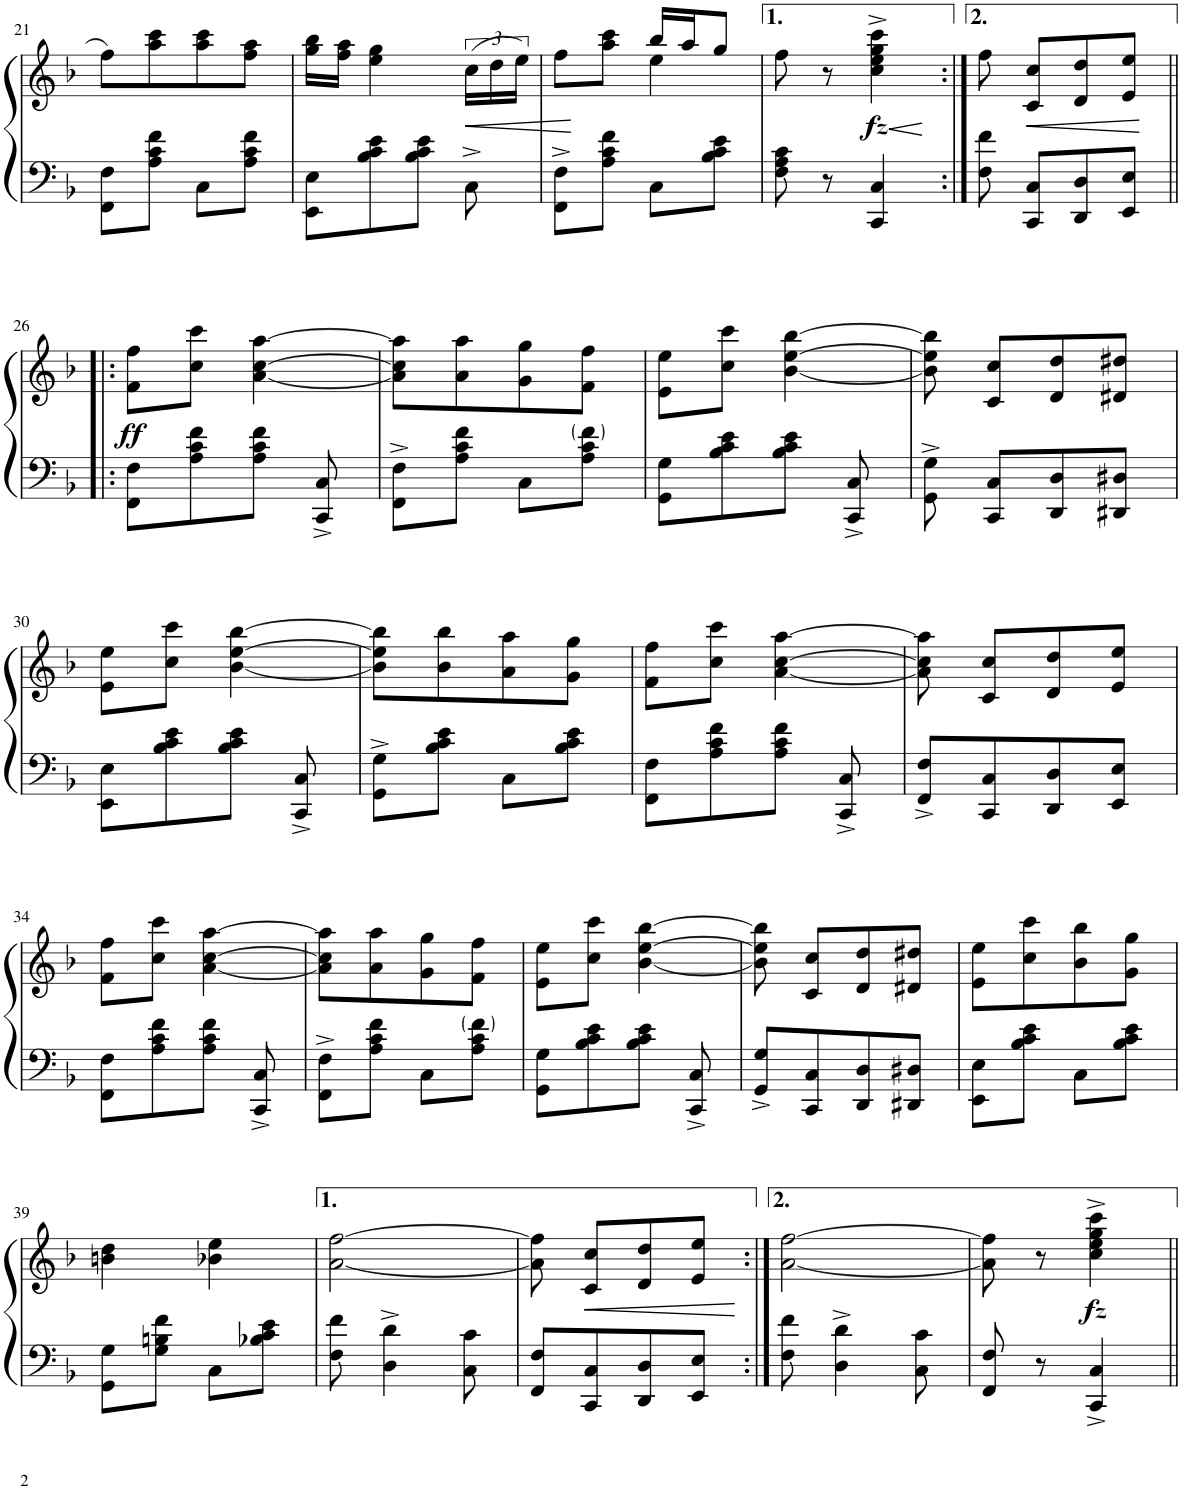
**kern	**kern	**dynam
*part1	*part1	*part1
*staff2	*staff1	*staff1/2
*I"Piano	*	*
*I'Pno.	*	*
!!LO:PB:g=z
*clefF4	*clefG2	*
*k[b-]	*k[b-]	*
*M2/4	*M2/4	*
=21	=21	=21
8FF\ 8F\L	8ff\L	.
8A\ 8c\ 8f\J	8aa\ 8ccc\	.
8C\L	8aa\ 8ccc\	.
8A\ 8c\ 8f\J	8ff\ 8aa\J	.
=22	=22	=22
8EE\ 8E\L	16gg\ 16bb-\LL	.
.	16ff\ 16aa\JJ	.
8B-\ 8c\ 8e\	4ee\ 4gg\	.
8B-\ 8c\ 8e\J	.	.
!	!	!LO:HP:b
8C^>\	(24cc\LL	<
.	24dd\	.
.	24ee\JJ)	.
.	.	[
=23	=23	=23
*	*^	*
8FF\^ 8F\^L	8ff\L	4ryy	.
8A\ 8c\ 8f\J	8aa\ 8ccc\J	.	.
8C\L	16bb-/LL	4ee\	.
.	16aa/J	.	.
8B-\ 8c\ 8e\J	8gg/J	.	.
*	*v	*v	*
=24	=24	=24
8F\ 8A\ 8c\	8ff\	.
8r	8r	.
!	!	!LO:HP:b
!	!	!LO:DY:n=1:b
4CC/ 4C/	4cc\^ 4ee\^ 4gg\^ 4ccc\^	< fz
.	.	[
=25:|!	=25:|!	=25:|!
8F\ 8f\	8ff\	.
!	!	!LO:HP:b
8CC/ 8C/L	8c/ 8cc/L	<
8DD/ 8D/	8d/ 8dd/	.
8EE/ 8E/J	8e/ 8ee/J	.
.	.	[
!!LO:LB:g=z
=26!|:	=26!|:	=26!|:
!	!	!LO:DY:b
8FF\ 8F\L	8f\ 8ff\L	ff
8A\ 8c\ 8f\	8cc\ 8ccc\J	.
8A\ 8c\ 8f\J	[4a\ [4cc\ [4aa\	.
8CC/^ 8C/^	.	.
=27	=27	=27
8FF\^ 8F\^L	8a\] 8cc\] 8aa\]L	.
8A\ 8c\ 8f\J	8a\ 8aa\	.
8C\L	8g\ 8gg\	.
8A\ 8c\ 8f\J	8f\ 8ff\J	.
=28	=28	=28
8GG\ 8G\L	8e\ 8ee\L	.
8B-\ 8c\ 8e\	8cc\ 8ccc\J	.
8B-\ 8c\ 8e\J	[4b-\ [4ee\ [4bb-\	.
8CC/^ 8C/^	.	.
=29	=29	=29
8GG\^ 8G\^	8b-\] 8ee\] 8bb-\]	.
8CC/ 8C/L	8c/ 8cc/L	.
8DD/ 8D/	8d/ 8dd/	.
8DD#X/ 8D#X/J	8d#X/ 8dd#X/J	.
!!LO:LB:g=z
=30	=30	=30
8EE\ 8E\L	8e\ 8ee\L	.
8B-\ 8c\ 8e\	8cc\ 8ccc\J	.
8B-\ 8c\ 8e\J	[4b-\ [4ee\ [4bb-\	.
8CC/^ 8C/^	.	.
=31	=31	=31
8GG\^ 8G\^L	8b-\] 8ee\] 8bb-\]L	.
8B-\ 8c\ 8e\J	8b-\ 8bb-\	.
8C\L	8a\ 8aa\	.
8B-\ 8c\ 8e\J	8g\ 8gg\J	.
=32	=32	=32
8FF\ 8F\L	8f\ 8ff\L	.
8A\ 8c\ 8f\	8cc\ 8ccc\J	.
8A\ 8c\ 8f\J	[4a\ [4cc\ [4aa\	.
8CC/^ 8C/^	.	.
=33	=33	=33
8FF/^ 8F/^L	8a\] 8cc\] 8aa\]	.
8CC/ 8C/	8c/ 8cc/L	.
8DD/ 8D/	8d/ 8dd/	.
8EE/ 8E/J	8e/ 8ee/J	.
!!LO:LB:g=z
=34	=34	=34
8FF\ 8F\L	8f\ 8ff\L	.
8A\ 8c\ 8f\	8cc\ 8ccc\J	.
8A\ 8c\ 8f\J	[4a\ [4cc\ [4aa\	.
8CC/^ 8C/^	.	.
=35	=35	=35
8FF\^ 8F\^L	8a\] 8cc\] 8aa\]L	.
8A\ 8c\ 8f\J	8a\ 8aa\	.
8C\L	8g\ 8gg\	.
8A\ 8c\ 8f\J	8f\ 8ff\J	.
=36	=36	=36
8GG\ 8G\L	8e\ 8ee\L	.
8B-\ 8c\ 8e\	8cc\ 8ccc\J	.
8B-\ 8c\ 8e\J	[4b-\ [4ee\ [4bb-\	.
8CC/^ 8C/^	.	.
=37	=37	=37
8GG/^ 8G/^L	8b-\] 8ee\] 8bb-\]	.
8CC/ 8C/	8c/ 8cc/L	.
8DD/ 8D/	8d/ 8dd/	.
8DD#X/ 8D#X/J	8d#X/ 8dd#X/J	.
=38	=38	=38
8EE\ 8E\L	8e\ 8ee\L	.
8B-\ 8c\ 8e\J	8cc\ 8ccc\	.
8C\L	8b-\ 8bb-\	.
8B-\ 8c\ 8e\J	8g\ 8gg\J	.
!!LO:LB:g=z
=39	=39	=39
8GG\ 8G\L	4bn\ 4dd\	.
8G\ 8Bn\ 8f\J	.	.
8C\L	4b-X\ 4ee\	.
8B-X\ 8c\ 8e\J	.	.
=40	=40	=40
8F\ 8f\	[2a\ [2ff\	.
4D\^ 4d\^	.	.
8C\ 8c\	.	.
=41	=41	=41
8FF/ 8F/L	8a\] 8ff\]	.
!	!	!LO:HP:b
8CC/ 8C/	8c/ 8cc/L	<
8DD/ 8D/	8d/ 8dd/	.
8EE/ 8E/J	8e/ 8ee/J	.
.	.	[
=42:|!	=42:|!	=42:|!
8F\ 8f\	[2a\ [2ff\	.
4D\^ 4d\^	.	.
8C\ 8c\	.	.
=43	=43	=43
8FF/ 8F/	8a\] 8ff\]	.
8r	8r	.
!	!	!LO:DY:b
4CC/^ 4C/^	4cc\^ 4ee\^ 4gg\^ 4ccc\^	fz
=||	=||	=||
*-	*-	*-
